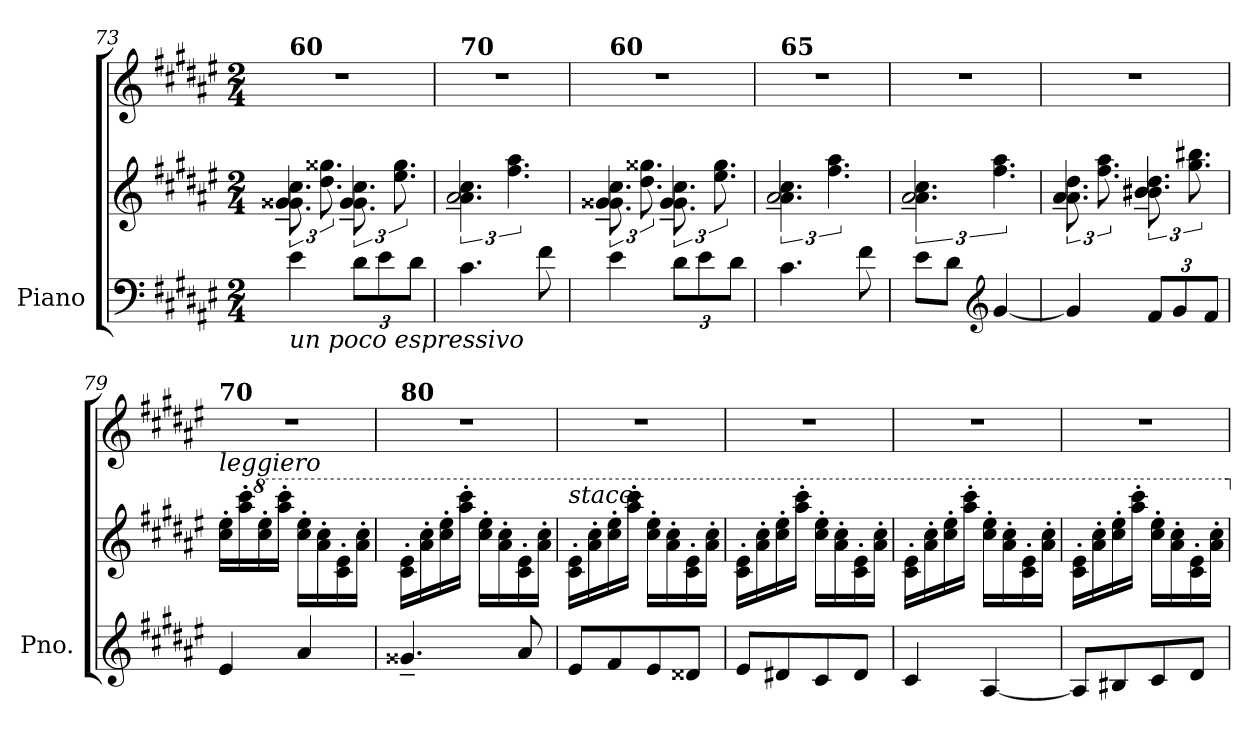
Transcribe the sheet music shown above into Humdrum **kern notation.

**kern	**kern	**kern
*part1	*part1	*part1
*staff3	*staff2	*staff1
*I"Piano	*	*
*I'Pno.	*	*
*clefF4	*clefG2	*clefG2
*k[f#c#g#d#a#e#]	*k[f#c#g#d#a#e#]	*k[f#c#g#d#a#e#]
*M2/4	*M2/4	*M2/4
=73	=73	=73
*	*^	*
!	!	!	!LO:TX:a:B:t=60
!LO:TX:b:i:t=un poco espressivo	!	!	!
4e#\	12.g##X\ 12.cc#\	4g##~/	2r
.	12.dd#\ 12.gg##X\	.	.
*Xbrackettup	*	*	*
12d#\L	12.g##\ 12.cc#\	4g##~/	.
12e#\	.	.	.
.	12.ee#\ 12.gg##\	.	.
12d#\J	.	.	.
=74	=74	=74	=74
!	!	!	!LO:TX:a:B:t=70
4.c#\	6.a#\ 6.cc#\	2a#~/	2r
.	6.ff#\ 6.aa#\	.	.
8f#\	.	.	.
=75	=75	=75	=75
!	!	!	!LO:TX:a:B:t=60
4e#\	12.g##X\ 12.cc#\	4g##~/	2r
.	12.dd#\ 12.gg##X\	.	.
12d#\L	12.g##\ 12.cc#\	4g##~/	.
12e#\	.	.	.
.	12.ee#\ 12.gg##\	.	.
12d#\J	.	.	.
=76	=76	=76	=76
!	!	!	!LO:TX:a:B:t=65
4.c#\	6.a#\ 6.cc#\	2a#~/	2r
.	6.ff#\ 6.aa#\	.	.
8f#\	.	.	.
!!LO:LB:g=z
=77	=77	=77	=77
8e#\L	6.a#\ 6.cc#\	2a#~/	2r
8d#\J	.	.	.
*clefG2	*	*	*
[4g#/	6.ff#\ 6.aa#\	.	.
=78	=78	=78	=78
4g#/]	12.a#\ 12.dd#\	4a#~/	2r
.	12.ff#\ 12.aa#\	.	.
12f#/L	12.b#X\ 12.dd#\	4b#~/	.
12g#/	.	.	.
.	12.gg#\ 12.bb#X\	.	.
12f#/J	.	.	.
*	*v	*v	*
=79	=79	=79
!	!	!LO:TX:a:B:t=70
!	!LO:TX:a:i:t=leggiero	!
4e#/	16cc#\' 16ee#\'LL	2r
.	16aa#\' 16ccc#\'	.
*	*8va	*
.	16ccc#\' 16eee#\'	.
.	16aaa#\' 16cccc#\'JJ	.
4a#/	16ccc#\' 16eee#\'LL	.
.	16aa#\' 16ccc#\'	.
.	16cc#\' 16ee#\'	.
.	16aa#\' 16ccc#\'JJ	.
=80	=80	=80
!	!	!LO:TX:a:B:t=80
4.g##X~/	16cc#\' 16ee#\'LL	2r
.	16aa#\' 16ccc#\'	.
.	16ccc#\' 16eee#\'	.
.	16aaa#\' 16cccc#\'JJ	.
.	16ccc#\' 16eee#\'LL	.
.	16aa#\' 16ccc#\'	.
8a#/	16cc#\' 16ee#\'	.
.	16aa#\' 16ccc#\'JJ	.
=81	=81	=81
!	!LO:TX:a:i:t=stacc.	!
8e#/L	16cc#\' 16ee#\'LL	2r
.	16aa#\' 16ccc#\'	.
8f#/	16ccc#\' 16eee#\'	.
.	16aaa#\' 16cccc#\'JJ	.
8e#/	16ccc#\' 16eee#\'LL	.
.	16aa#\' 16ccc#\'	.
8d##X/J	16cc#\' 16ee#\'	.
.	16aa#\' 16ccc#\'JJ	.
=82	=82	=82
8e#/L	16cc#\' 16ee#\'LL	2r
.	16aa#\' 16ccc#\'	.
8d#X/	16ccc#\' 16eee#\'	.
.	16aaa#\' 16cccc#\'JJ	.
8c#/	16ccc#\' 16eee#\'LL	.
.	16aa#\' 16ccc#\'	.
8d#/J	16cc#\' 16ee#\'	.
.	16aa#\' 16ccc#\'JJ	.
!!LO:LB:g=z
=83	=83	=83
4c#/	16cc#\' 16ee#\'LL	2r
.	16aa#\' 16ccc#\'	.
.	16ccc#\' 16eee#\'	.
.	16aaa#\' 16cccc#\'JJ	.
[4A#/	16ccc#\' 16eee#\'LL	.
.	16aa#\' 16ccc#\'	.
.	16cc#\' 16ee#\'	.
.	16aa#\' 16ccc#\'JJ	.
=84	=84	=84
8A#/L]	16cc#\' 16ee#\'LL	2r
.	16aa#\' 16ccc#\'	.
8B#X/	16ccc#\' 16eee#\'	.
.	16aaa#\' 16cccc#\'JJ	.
8c#/	16ccc#\' 16eee#\'LL	.
.	16aa#\' 16ccc#\'	.
8d#/J	16cc#\' 16ee#\'	.
.	16aa#\' 16ccc#\'JJ	.
*	*X8va	*
=	=	=
*-	*-	*-
